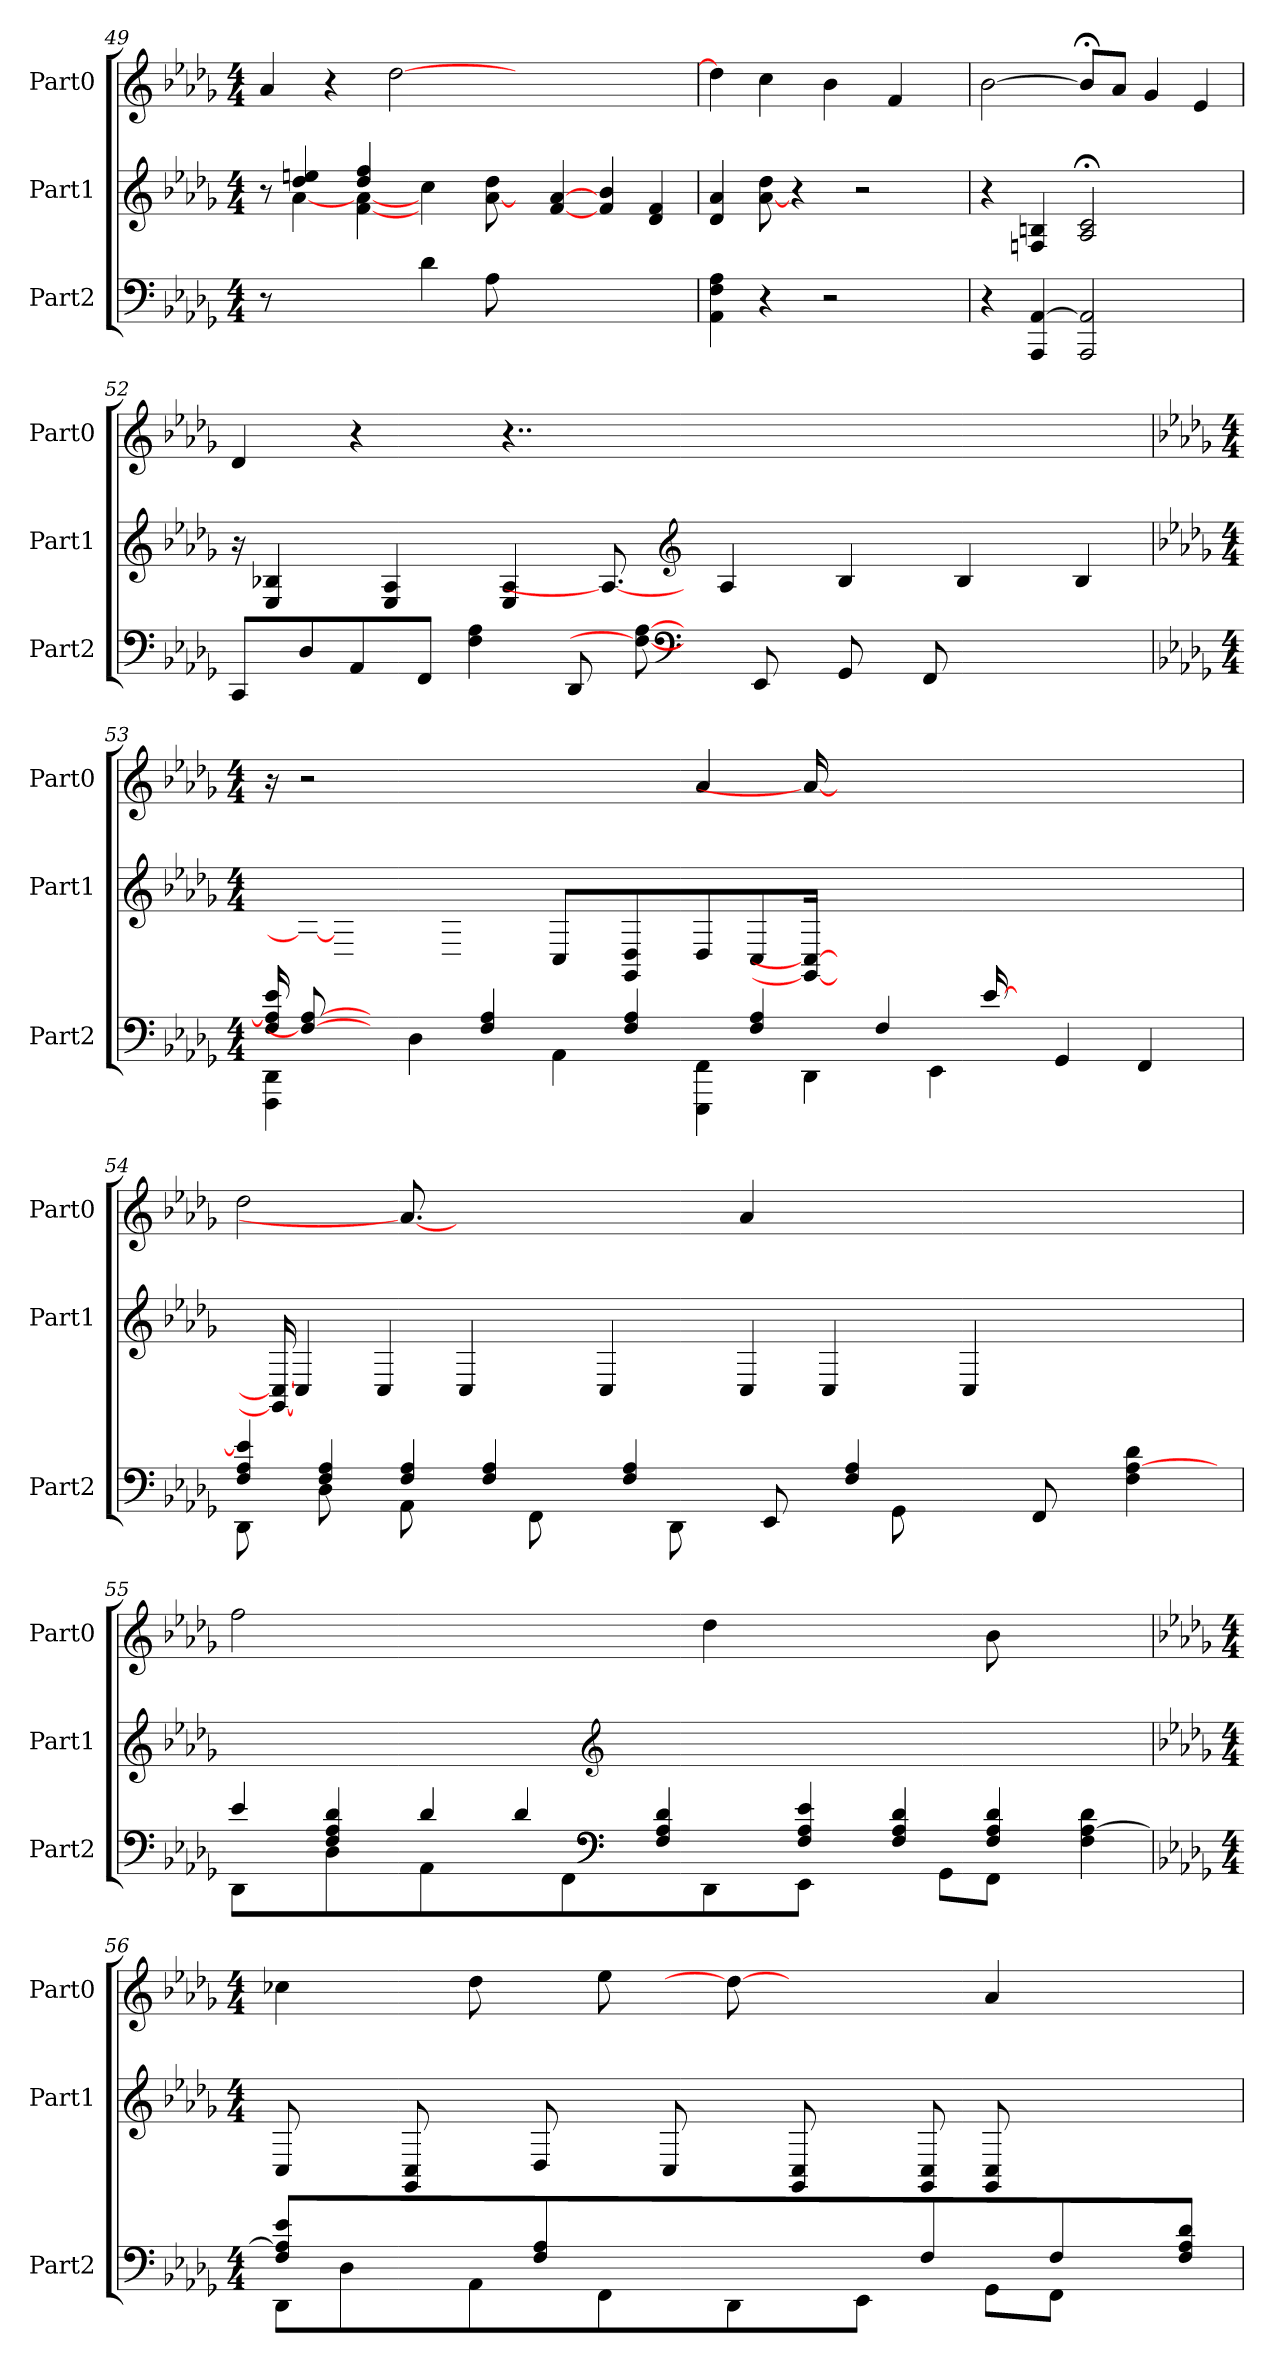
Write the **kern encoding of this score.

**kern	**kern	**kern
*part3	*part2	*part1
*staff3	*staff2	*staff1
*I"Part2	*I"Part1	*I"Part0
*I'Part2	*I'Part1	*I'Part0
!!LO:LB:g=z
*clefF4	*clefG2	*clefG2
*k[b-e-a-d-g-]	*k[b-e-a-d-g-]	*k[b-e-a-d-g-]
*M4/4	*M4/4	*M4/4
=49	=49	=49
*	*^	*
8r	8r	8ryy	4a-
8ryy	4een 4dd-	[4a-	.
8ryy	.	.	4r
8ryy	4dd- 4ff	[4a- [4f	.
8ryy	.	.	[2dd-
4d-	4cc	8ryy	.
.	.	8ryy	.
8A-	[8a- 8dd-	8ryy	.
2..ryy	8ryy	2..ryy	2..ryy
.	[4f [4a-	.	.
.	4b- 4f	.	.
.	4d- 4f	.	.
*	*v	*v	*
=50	=50	=50
4AA- 4A- 4F	4a- 4d-	4dd-]
4r	[8a- 8dd-	4cc
.	4r	.
2r	.	4b-
.	2r	.
.	.	4f
8ryy	.	8ryy
=51	=51	=51
4r	4r	[2b-
4AAA- [4AA-	4Fn 4Bn	.
2AAA- 2AA-]	2A-; 2c;	8b-;L]
.	.	8a-J
.	.	4g-
4ryy	4ryy	4e-
=52	=52	=52
8CCL	16r	4d-
.	4B-X 4E-	.
8D-	.	.
8AA-	.	4r
.	4A- 4E-	.
8FFJ	.	.
4F 4A-	.	16ryy
.	4A- 4E-	4..r
8DD-	.	.
.	8.A-_	.
8F_ [8A-	.	.
*clefF4	*clefG2	*
8ryy	16ryy	16ryy
.	4A-	16ryy
8EE-	.	8ryy
16ryy	.	16ryy
8GG-	4B-	2.ryy
16ryy	.	.
8FF	.	.
.	4B-	.
16ryy	.	.
4.ryy	.	.
.	4B-	.
!!LO:PB:g=z
=53	=53	=53
*k[b-e-a-d-g-]	*k[b-e-a-d-g-]	*k[b-e-a-d-g-]
*M4/4	*M4/4	*M4/4
*^	*	*
16F 16e- 16A-]	4FFF 4DD-	16ryy	16r
8F_ [8A-	.	16A-_	2r
.	.	8D-J	.
8ryy	.	.	.
.	4D-	16ryy	.
16ryy	.	8D-J	.
4F 4A-	.	.	.
.	.	16ryy	.
.	4AA-	8CL	.
.	.	.	8ryy
4F 4A-	.	8GG- 8D-	.
.	.	.	16ryy
.	4EEE- 4FF	8D-	4a-
4F 4A-	.	8C	.
.	4DD-	16GG-_ 16C_Jk	16a-_
.	.	16ryy	2...ryy
4F	.	2..ryy	.
.	4EE-	.	.
[16e-	.	.	.
2ryy	.	.	.
.	4GG-	.	.
.	4FF	.	.
16ryy	.	.	.
=54	=54	=54	=54
4F 4e-] 4A-	8DD-	8ryy	2dd-
.	8ryy	16GG-_ 16C_	.
.	.	4C	.
4F 4A-	8D-	.	.
.	8ryy	.	.
.	.	4C	.
4F 4A-	8AA-	.	8.a-_
.	4ryy	.	.
.	.	4C	8ryy
4F 4A-	.	.	.
.	.	.	4ryy
.	8FF	.	.
.	.	8ryy	.
8ryy	4ryy	.	.
.	.	4C	8ryy
4F 4A-	.	.	.
.	.	.	4ryy
.	8DD-	.	.
.	.	8ryy	.
8ryy	8ryy	.	.
.	.	4C	4a-
8ryy	8EE-	.	.
8ryy	4ryy	.	.
.	.	4C	8ryy
4F 4A-	.	.	.
.	.	.	4ryy
.	8GG-	.	.
.	.	8ryy	.
8ryy	4ryy	.	.
.	.	4C	8ryy
4ryy	.	.	.
.	.	.	4ryy
.	8FF	.	.
.	.	8ryy	.
8ryy	4ryy	.	.
.	.	4ryy	8ryy
4F 4d- [4A-	.	.	.
.	.	.	4ryy
.	8.ryy	.	.
.	.	8ryy	.
16ryy	.	.	.
=55	=55	=55	=55
4e-	8DD-J	1ryy	2ff
.	8ryy	.	.
4F 4d- 4A-	8D-J	.	.
.	8ryy	.	.
4d-	8AA-J	.	8ryy
.	4ryy	.	4ryy
4d-	.	.	.
.	8FFJ	.	8ryy
*clefF4	*	*clefG2	*
8ryy	4ryy	1.ryy	4ryy
4F 4d- 4A-	.	.	.
.	8DD-J	.	4dd-
8ryy	8ryy	.	.
4F 4A- 4e-	8EE-J	.	8ryy
.	4ryy	.	4ryy
4F 4d- 4A-	.	.	.
.	8GG-L	.	8ryy
4F 4d- 4A-	8FFJ	.	8b-
.	4.ryy	.	4.ryy
4F 4d- [4A-	.	.	.
!!LO:LB:g=z
=56	=56	=56	=56
*k[b-e-a-d-g-]	*	*k[b-e-a-d-g-]	*k[b-e-a-d-g-]
*M4/4	*	*M4/4	*M4/4
8F 8e- 8A-]J	8DD-L	8C	4cc-X
8ryy	8D-J	8ryy	.
8ryy	8ryy	8GG- 8C	8ryy
8ryy	8AA-J	8ryy	8dd-
4F 4A-	8ryy	8D-	8ryy
.	8FFJ	8ryy	8ee-
8ryy	8ryy	8C	8ryy
8ryy	8DD-J	8ryy	8dd-_
8ryy	8ryy	8GG- 8C	8ryy
8ryy	8EE-J	8ryy	8ryy
4F	8ryy	8GG- 8C	8ryy
.	8GG-L	8GG- 8C	4a-
4F	8FFJ	8ryy	.
.	8ryy	8ryy	8ryy
8F 8d- 8A-J	8ryy	8ryy	8ryy
*v	*v	*	*
=	=	=
*-	*-	*-
